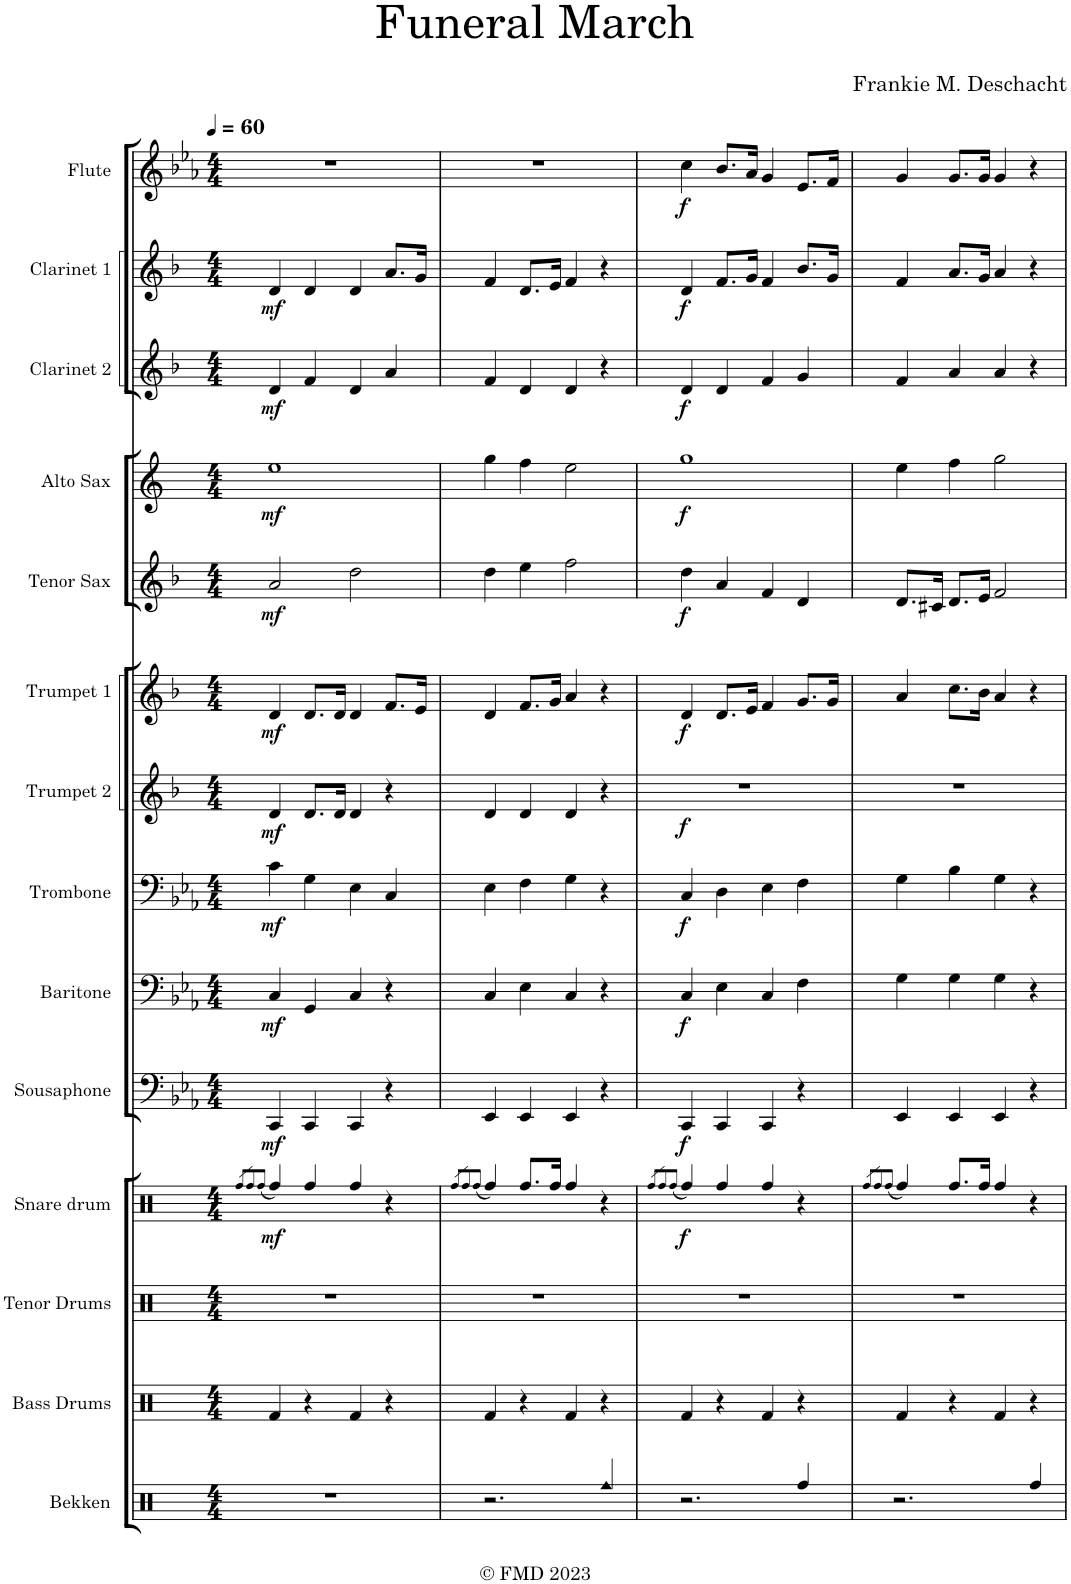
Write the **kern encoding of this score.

**kern	**kern	**kern	**kern	**dynam	**kern	**dynam	**kern	**dynam	**kern	**dynam	**kern	**dynam	**kern	**dynam	**kern	**dynam	**kern	**dynam	**kern	**dynam	**kern	**dynam	**kern	**dynam
*part14	*part13	*part12	*part11	*part11	*part10	*part10	*part9	*part9	*part8	*part8	*part7	*part7	*part6	*part6	*part5	*part5	*part4	*part4	*part3	*part3	*part2	*part2	*part1	*part1
*staff14	*staff13	*staff12	*staff11	*staff11	*staff10	*staff10	*staff9	*staff9	*staff8	*staff8	*staff7	*staff7	*staff6	*staff6	*staff5	*staff5	*staff4	*staff4	*staff3	*staff3	*staff2	*staff2	*staff1	*staff1
*I"Bekken	*I"Bass Drums	*I"Tenor Drums	*I"Snare drum	*	*I"Sousaphone	*	*I"Baritone	*	*I"Trombone	*	*I"Trumpet 2	*	*I"Trumpet 1	*	*I"Tenor Sax	*	*I"Alto Sax	*	*I"Clarinet 2	*	*I"Clarinet 1	*	*I"Flute	*
*I'Bkn.	*I'B.D.	*I'T.D.	*	*	*I'Sphn.	*	*I'Btn.	*	*I'Tbn.	*	*I'Tpt. 2	*	*I'Tpt. 1	*	*I'T. Sax.	*	*I'A. Sax.	*	*I'Cl. 2	*	*I'Cl. 1	*	*I'Fl.	*
*clefX	*clefX	*clefX	*clefX	*	*clefF4	*	*clefF4	*	*clefF4	*	*clefG2	*	*clefG2	*	*clefG2	*	*clefG2	*	*clefG2	*	*clefG2	*	*clefG2	*
*	*	*	*	*	*	*	*Trd4c7	*	*	*	*Trd1c2	*	*Trd1c2	*	*Trd8c14	*	*Trd5c9	*	*Trd1c2	*	*Trd1c2	*	*	*
*k[]	*k[]	*k[]	*k[]	*	*k[b-e-a-]	*	*k[b-e-a-]	*	*k[b-e-a-]	*	*k[b-]	*	*k[b-]	*	*k[b-]	*	*k[]	*	*k[b-]	*	*k[b-]	*	*k[b-e-a-]	*
*M4/4	*M4/4	*M4/4	*M4/4	*	*M4/4	*	*M4/4	*	*M4/4	*	*M4/4	*	*M4/4	*	*M4/4	*	*M4/4	*	*M4/4	*	*M4/4	*	*M4/4	*
*MM60	*MM60	*MM60	*MM60	*	*MM60	*	*MM60	*	*MM60	*	*MM60	*	*MM60	*	*MM60	*	*MM60	*	*MM60	*	*MM60	*	*MM60	*
=1	=1	=1	=1	=1	=1	=1	=1	=1	=1	=1	=1	=1	=1	=1	=1	=1	=1	=1	=1	=1	=1	=1	=1	=1
.	.	.	8qRff/L	.	.	.	.	.	.	.	.	.	.	.	.	.	.	.	.	.	.	.	.	.
.	.	.	8qRff/	.	.	.	.	.	.	.	.	.	.	.	.	.	.	.	.	.	.	.	.	.
.	.	.	(8qRff/J	.	.	.	.	.	.	.	.	.	.	.	.	.	.	.	.	.	.	.	.	.
!	!	!	!	!LO:DY:b	!	!LO:DY:b	!	!LO:DY:b	!	!LO:DY:b	!	!LO:DY:b	!	!LO:DY:b	!	!LO:DY:b	!	!LO:DY:b	!	!LO:DY:b	!	!LO:DY:b	!	!
1r	4Rf/	1r	4Rff/)	mf	4CC/	mf	4C/	mf	4c\	mf	4d/	mf	4d/	mf	2a/	mf	1ee	mf	4d/	mf	4d/	mf	1r	.
.	4r	.	4Rff/	.	4CC/	.	4GG/	.	4G\	.	8.d/L	.	8.d/L	.	.	.	.	.	4f/	.	4d/	.	.	.
.	.	.	.	.	.	.	.	.	.	.	16d/Jk	.	16d/Jk	.	.	.	.	.	.	.	.	.	.	.
.	4Rf/	.	4Rff/	.	4CC/	.	4C/	.	4E-\	.	4d/	.	4d/	.	2dd\	.	.	.	4d/	.	4d/	.	.	.
.	4r	.	4r	.	4r	.	4r	.	4C/	.	4r	.	8.f/L	.	.	.	.	.	4a/	.	8.a/L	.	.	.
.	.	.	.	.	.	.	.	.	.	.	.	.	16e/Jk	.	.	.	.	.	.	.	16g/Jk	.	.	.
=2	=2	=2	=2	=2	=2	=2	=2	=2	=2	=2	=2	=2	=2	=2	=2	=2	=2	=2	=2	=2	=2	=2	=2	=2
.	.	.	8qRff/L	.	.	.	.	.	.	.	.	.	.	.	.	.	.	.	.	.	.	.	.	.
.	.	.	8qRff/	.	.	.	.	.	.	.	.	.	.	.	.	.	.	.	.	.	.	.	.	.
.	.	.	(8qRff/J	.	.	.	.	.	.	.	.	.	.	.	.	.	.	.	.	.	.	.	.	.
2.r	4Rf/	1r	4Rff/)	.	4EE-/	.	4C/	.	4E-\	.	4d/	.	4d/	.	4dd\	.	4gg\	.	4f/	.	4f/	.	1r	.
.	4r	.	8.Rff/L	.	4EE-/	.	4E-\	.	4F\	.	4d/	.	8.f/L	.	4ee\	.	4ff\	.	4d/	.	8.d/L	.	.	.
.	.	.	16Rff/Jk	.	.	.	.	.	.	.	.	.	16g/Jk	.	.	.	.	.	.	.	16e/Jk	.	.	.
.	4Rf/	.	4Rff/	.	4EE-/	.	4C/	.	4G\	.	4d/	.	4a/	.	2ff\	.	2ee\	.	4d/	.	4f/	.	.	.
4Rff/	4r	.	4r	.	4r	.	4r	.	4r	.	4r	.	4r	.	.	.	.	.	4r	.	4r	.	.	.
=3	=3	=3	=3	=3	=3	=3	=3	=3	=3	=3	=3	=3	=3	=3	=3	=3	=3	=3	=3	=3	=3	=3	=3	=3
.	.	.	8qRff/L	.	.	.	.	.	.	.	.	.	.	.	.	.	.	.	.	.	.	.	.	.
.	.	.	8qRff/	.	.	.	.	.	.	.	.	.	.	.	.	.	.	.	.	.	.	.	.	.
.	.	.	(8qRff/J	.	.	.	.	.	.	.	.	.	.	.	.	.	.	.	.	.	.	.	.	.
!	!	!	!	!LO:DY:b	!	!LO:DY:b	!	!LO:DY:b	!	!LO:DY:b	!	!LO:DY:b	!	!LO:DY:b	!	!LO:DY:b	!	!LO:DY:b	!	!LO:DY:b	!	!LO:DY:b	!	!LO:DY:b
2.r	4Rf/	1r	4Rff/)	f	4CC/	f	4C/	f	4C/	f	1r	f	4d/	f	4dd\	f	1gg	f	4d/	f	4d/	f	4cc\	f
.	4r	.	4Rff/	.	4CC/	.	4E-\	.	4D\	.	.	.	8.d/L	.	4a/	.	.	.	4d/	.	8.f/L	.	8.b-/L	.
.	.	.	.	.	.	.	.	.	.	.	.	.	16e/Jk	.	.	.	.	.	.	.	16g/Jk	.	16a-/Jk	.
.	4Rf/	.	4Rff/	.	4CC/	.	4C/	.	4E-\	.	.	.	4f/	.	4f/	.	.	.	4f/	.	4f/	.	4g/	.
4Rff/	4r	.	4r	.	4r	.	4F\	.	4F\	.	.	.	8.g/L	.	4d/	.	.	.	4g/	.	8.b-/L	.	8.e-/L	.
.	.	.	.	.	.	.	.	.	.	.	.	.	16g/Jk	.	.	.	.	.	.	.	16g/Jk	.	16f/Jk	.
=4	=4	=4	=4	=4	=4	=4	=4	=4	=4	=4	=4	=4	=4	=4	=4	=4	=4	=4	=4	=4	=4	=4	=4	=4
.	.	.	8qRff/L	.	.	.	.	.	.	.	.	.	.	.	.	.	.	.	.	.	.	.	.	.
.	.	.	8qRff/	.	.	.	.	.	.	.	.	.	.	.	.	.	.	.	.	.	.	.	.	.
.	.	.	(8qRff/J	.	.	.	.	.	.	.	.	.	.	.	.	.	.	.	.	.	.	.	.	.
2.r	4Rf/	1r	4Rff/)	.	4EE-/	.	4G\	.	4G\	.	1r	.	4a/	.	8.d/L	.	4ee\	.	4f/	.	4f/	.	4g/	.
.	.	.	.	.	.	.	.	.	.	.	.	.	.	.	16c#X/Jk	.	.	.	.	.	.	.	.	.
.	4r	.	8.Rff/L	.	4EE-/	.	4G\	.	4B-\	.	.	.	8.cc\L	.	8.d/L	.	4ff\	.	4a/	.	8.a/L	.	8.g/L	.
.	.	.	16Rff/Jk	.	.	.	.	.	.	.	.	.	16b-\Jk	.	16e/Jk	.	.	.	.	.	16g/Jk	.	16g/Jk	.
.	4Rf/	.	4Rff/	.	4EE-/	.	4G\	.	4G\	.	.	.	4a/	.	2f/	.	2gg\	.	4a/	.	4a/	.	4g/	.
4Rff/	4r	.	4r	.	4r	.	4r	.	4r	.	.	.	4r	.	.	.	.	.	4r	.	4r	.	4r	.
=	=	=	=	=	=	=	=	=	=	=	=	=	=	=	=	=	=	=	=	=	=	=	=	=
*-	*-	*-	*-	*-	*-	*-	*-	*-	*-	*-	*-	*-	*-	*-	*-	*-	*-	*-	*-	*-	*-	*-	*-	*-
